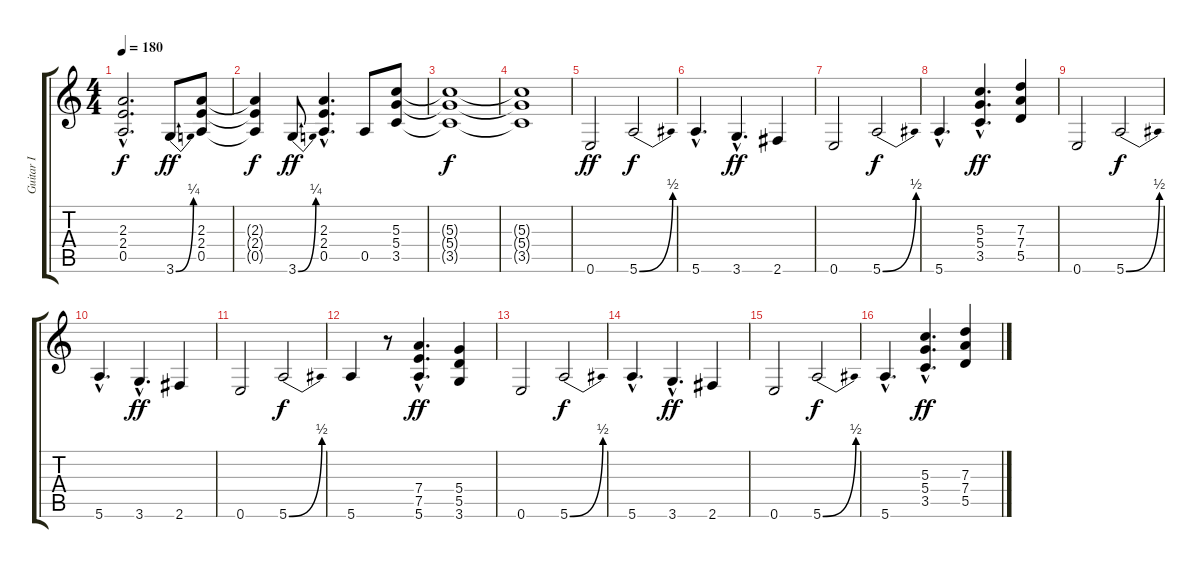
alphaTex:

\track ("Guitar I" "Guitar I") {instrument overdrivenguitar}
\staff {score tabs}
\tuning (E4 B3 G3 D3 A2 E2) {hide}
\ts (4 4)
\tempo 180
\clef g2
\ks c
(2.3{hac t} 2.4{hac t} 0.5{hac t}).2{d dy f} 3.6{be (bend 0 0 60 1)}.8{dy ff} (2.3 2.4 0.5).8 |
(2.3{t} 2.4{t} 0.5{t}).4{dy f} 3.6{be (bend 0 0 60 1)}.8{dy ff} (2.3{hac} 2.4{hac} 0.5{hac}).4{d} 0.5.8 (5.3 5.4 3.5).8 |
(5.3{t} 5.4{t} 3.5{t}).1{dy f} |
(5.3{t} 5.4{t} 3.5{t}).1 |
0.6.2{dy ff} 5.6{be (bend 0 0 60 2)}.2{dy f} |
5.6{hac}.4{d} 3.6{hac}.4{d dy ff} 2.6.4 |
0.6.2 5.6{be (bend 0 0 60 2)}.2{dy f} |
5.6{hac}.4{d} (5.3{hac} 5.4{hac} 3.5{hac}).4{d dy ff} (7.3 7.4 5.5).4 |
0.6.2 5.6{be (bend 0 0 60 2)}.2{dy f} |
5.6{hac}.4{d} 3.6{hac}.4{d dy ff} 2.6.4 |
0.6.2 5.6{be (bend 0 0 60 2)}.2{dy f} |
5.6.4 r.8 (7.4{hac} 7.5{hac} 5.6{hac}).4{d dy ff} (5.4 5.5 3.6).4 |
0.6.2 5.6{be (bend 0 0 60 2)}.2{dy f} |
5.6{hac}.4{d} 3.6{hac}.4{d dy ff} 2.6.4 |
0.6.2 5.6{be (bend 0 0 60 2)}.2{dy f} |
5.6{hac}.4{d} (5.3{hac} 5.4{hac} 3.5{hac}).4{d dy ff} (7.3 7.4 5.5).4
